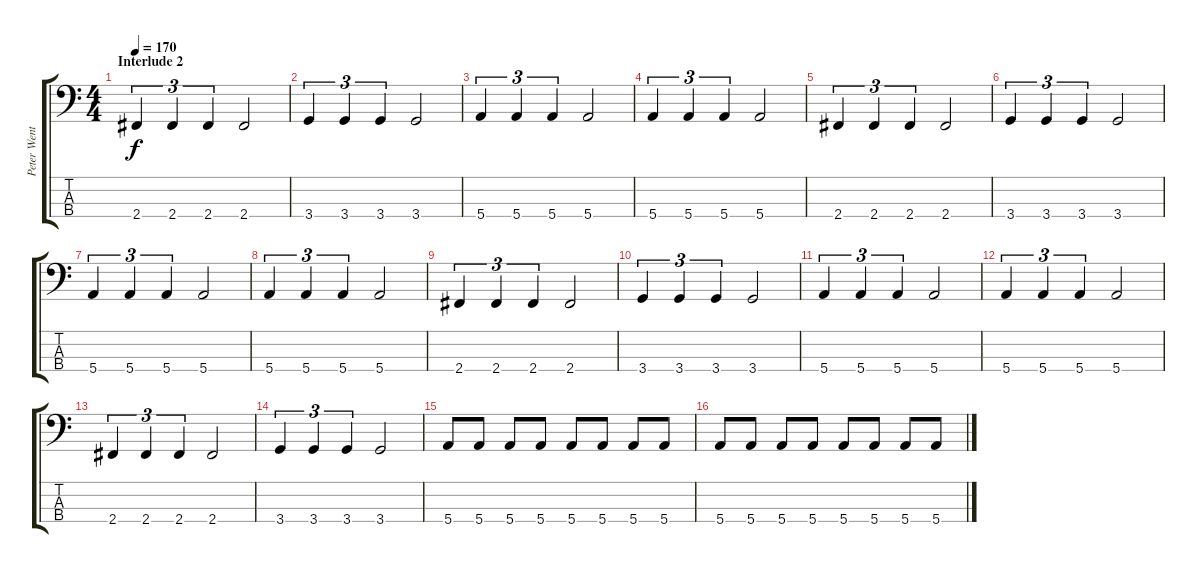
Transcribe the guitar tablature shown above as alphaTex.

\track ("Peter Wentz (Bass)" "Peter Went") {instrument electricbasspick}
\staff {score tabs}
\tuning (G2 D2 A1 E1) {hide}
\ts (4 4)
\section ("" "Interlude 2")
\tempo 170
\clef f4
\ks c
2.4.4{tu (3 2) dy f} 2.4.4{tu (3 2)} 2.4.4{tu (3 2)} 2.4.2 |
3.4.4{tu (3 2)} 3.4.4{tu (3 2)} 3.4.4{tu (3 2)} 3.4.2 |
5.4.4{tu (3 2)} 5.4.4{tu (3 2)} 5.4.4{tu (3 2)} 5.4.2 |
5.4.4{tu (3 2)} 5.4.4{tu (3 2)} 5.4.4{tu (3 2)} 5.4.2 |
2.4.4{tu (3 2)} 2.4.4{tu (3 2)} 2.4.4{tu (3 2)} 2.4.2 |
3.4.4{tu (3 2)} 3.4.4{tu (3 2)} 3.4.4{tu (3 2)} 3.4.2 |
5.4.4{tu (3 2)} 5.4.4{tu (3 2)} 5.4.4{tu (3 2)} 5.4.2 |
5.4.4{tu (3 2)} 5.4.4{tu (3 2)} 5.4.4{tu (3 2)} 5.4.2 |
2.4.4{tu (3 2)} 2.4.4{tu (3 2)} 2.4.4{tu (3 2)} 2.4.2 |
3.4.4{tu (3 2)} 3.4.4{tu (3 2)} 3.4.4{tu (3 2)} 3.4.2 |
5.4.4{tu (3 2)} 5.4.4{tu (3 2)} 5.4.4{tu (3 2)} 5.4.2 |
5.4.4{tu (3 2)} 5.4.4{tu (3 2)} 5.4.4{tu (3 2)} 5.4.2 |
2.4.4{tu (3 2)} 2.4.4{tu (3 2)} 2.4.4{tu (3 2)} 2.4.2 |
3.4.4{tu (3 2)} 3.4.4{tu (3 2)} 3.4.4{tu (3 2)} 3.4.2 |
5.4.8 5.4.8 5.4.8 5.4.8 5.4.8 5.4.8 5.4.8 5.4.8 |
5.4.8 5.4.8 5.4.8 5.4.8 5.4.8 5.4.8 5.4.8 5.4.8
